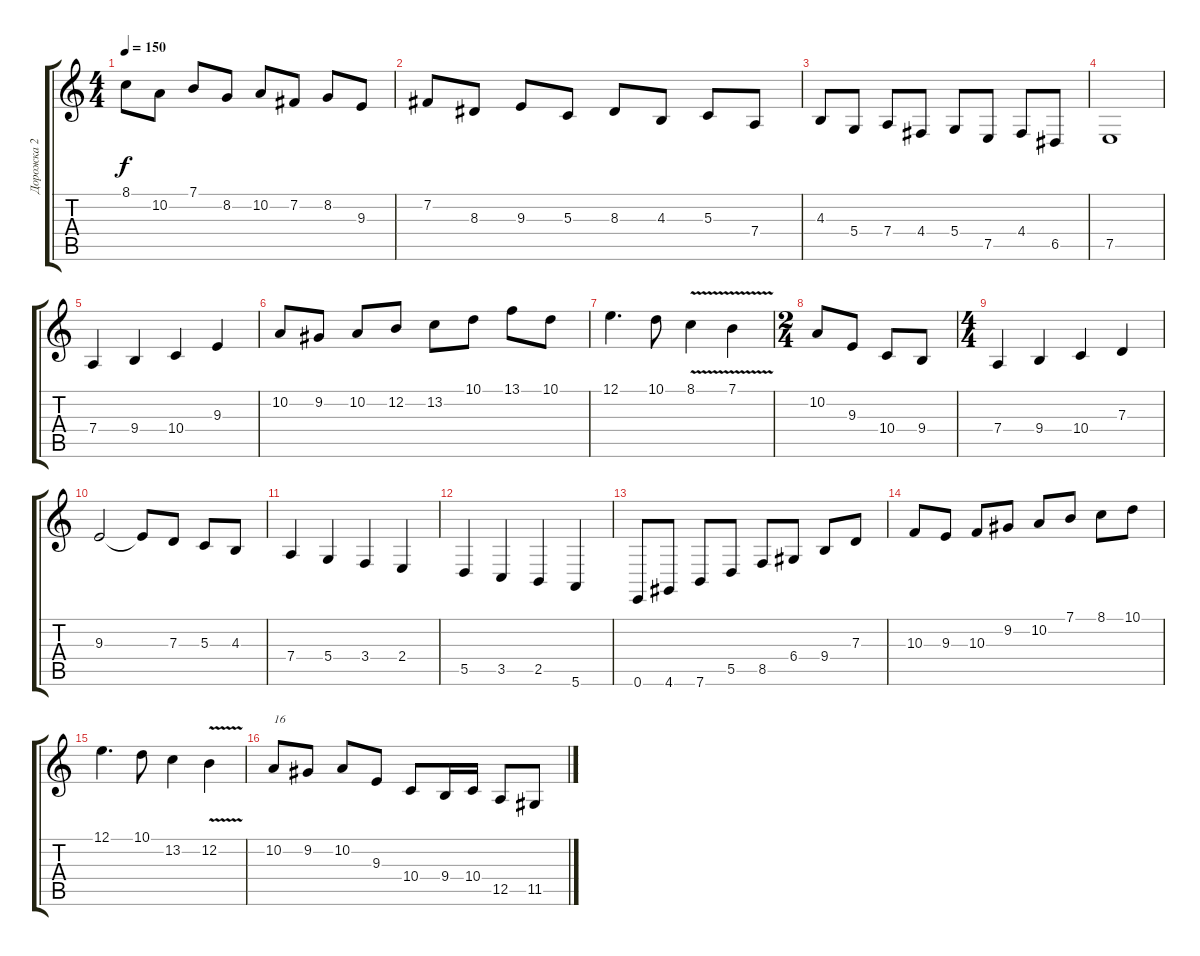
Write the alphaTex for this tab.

\track ("Дорожка 2" "Дорожка 2") {instrument violin}
\staff {score tabs}
\tuning (E4 B3 G3 D3 A2 E2) {hide}
\ts (4 4)
\tempo 150
\clef g2
\ks c
8.1.8{dy f} 10.2.8 7.1.8 8.2.8 10.2.8 7.2.8 8.2.8 9.3.8 |
7.2.8 8.3.8 9.3.8 5.3.8 8.3.8 4.3.8 5.3.8 7.4.8 |
4.3.8 5.4.8 7.4.8 4.4.8 5.4.8 7.5.8 4.4.8 6.5.8 |
7.5.1 |
7.4.4 9.4.4 10.4.4 9.3.4 |
10.2.8 9.2.8 10.2.8 12.2.8 13.2.8 10.1.8 13.1.8 10.1.8 |
12.1.4{d} 10.1.8 8.1{v}.4 7.1{v}.4 |
\ts (2 4)
10.2.8 9.3.8 10.4.8 9.4.8 |
\ts (4 4)
7.4.4 9.4.4 10.4.4 7.3.4 |
9.3.2 9.3{t}.8 7.3.8 5.3.8 4.3.8 |
7.4.4 5.4.4 3.4.4 2.4.4 |
5.5.4 3.5.4 2.5.4 5.6.4 |
0.6.8 4.6.8 7.6.8 5.5.8 8.5.8 6.4.8 9.4.8 7.3.8 |
10.3.8 9.3.8 10.3.8 9.2.8 10.2.8 7.1.8 8.1.8 10.1.8 |
12.1.4{d} 10.1.8 13.2.4 12.2{v}.4 |
10.2.8{txt "16"} 9.2.8 10.2.8 9.3.8 10.4.8 9.4.16 10.4.16 12.5.8 11.5.8
